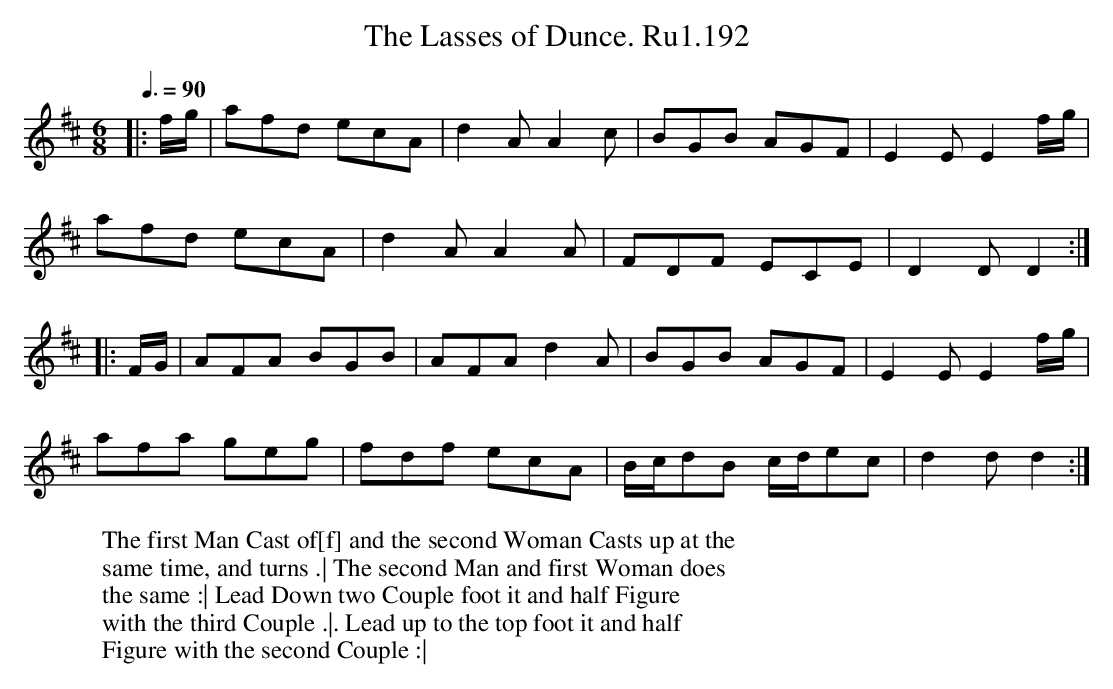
X:1
T:Lasses of Dunce. Ru1.192, The
M:6/8
L:1/8
W:The first Man Cast of[f] and the second Woman Casts up at the
W:same time, and turns .| The second Man and first Woman does
W:the same :| Lead Down two Couple foot it and half Figure
W:with the third Couple .|. Lead up to the top foot it and half
W:Figure with the second Couple :|
Q:3/8=90
K:D
|:f/g/ | afd ecA | d2A A2c | BGB AGF | E2E E2f/g/ |
afd ecA | d2A A2A | FDF ECE | D2D D2 :|
|: F/G/ | AFA BGB | AFA d2A | BGB AGF | E2E E2f/g/ |
afa geg | fdf ecA | B/c/dB c/d/ec | d2d d2 :|]
